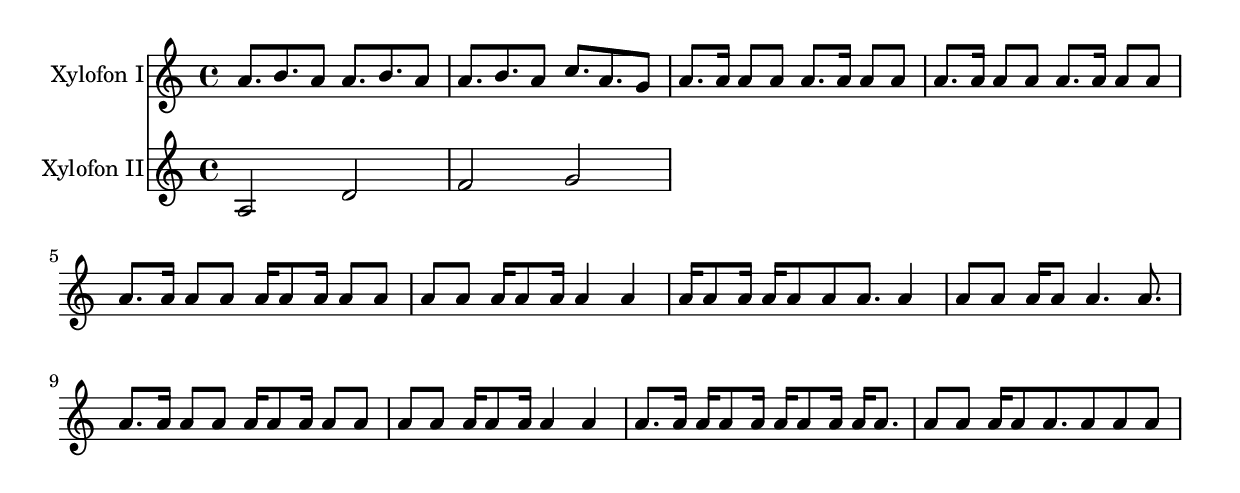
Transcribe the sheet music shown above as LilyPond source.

\version "2.18.2"
\include "deutsch.ly"
global = {
  \key c \major
  \time 4/4
}

scoreAXylophoneI = \relative c'' {
  \global
    a8. h a8 a8. h a8 
  a8. h a8 c8. a g8
  a8. a16 a8 a a8. a16 a8 a
  a8. a16 a8 a a8. a16 a8 a
  a8. a16 a8 a8 a16 a8 a16 a8 a8
  a8 a a16 a8 a16 a4 a
  a16 a8 a16 a a8 a a8. a4
  a8 a a16 a8 a4. a8.
  a8. a16 a8 a a16 a8 a16 a8 a
  a8 a a16 a8 a16 a4 a
  a8. a16 a a8 a16 a a8 a16 a a8.
  a8 a a16 a8 a8. a8 a a
  
}

scoreAXylophoneII = \relative c'' {
  \global
  a,2 d2 
  f g
  
}

scoreAXylophoneIPart = \new Staff \with {
  instrumentName = "Xylofon I"
  midiInstrument = "xylophone"
} \scoreAXylophoneI

scoreAXylophoneIIPart = \new Staff \with {
  instrumentName = "Xylofon II"
  midiInstrument = "xylophone"
} \scoreAXylophoneII

\score {
  <<
    \scoreAXylophoneIPart
    \scoreAXylophoneIIPart
  >>
  \layout { }
  \midi {
    \tempo 4=102
  }
}
